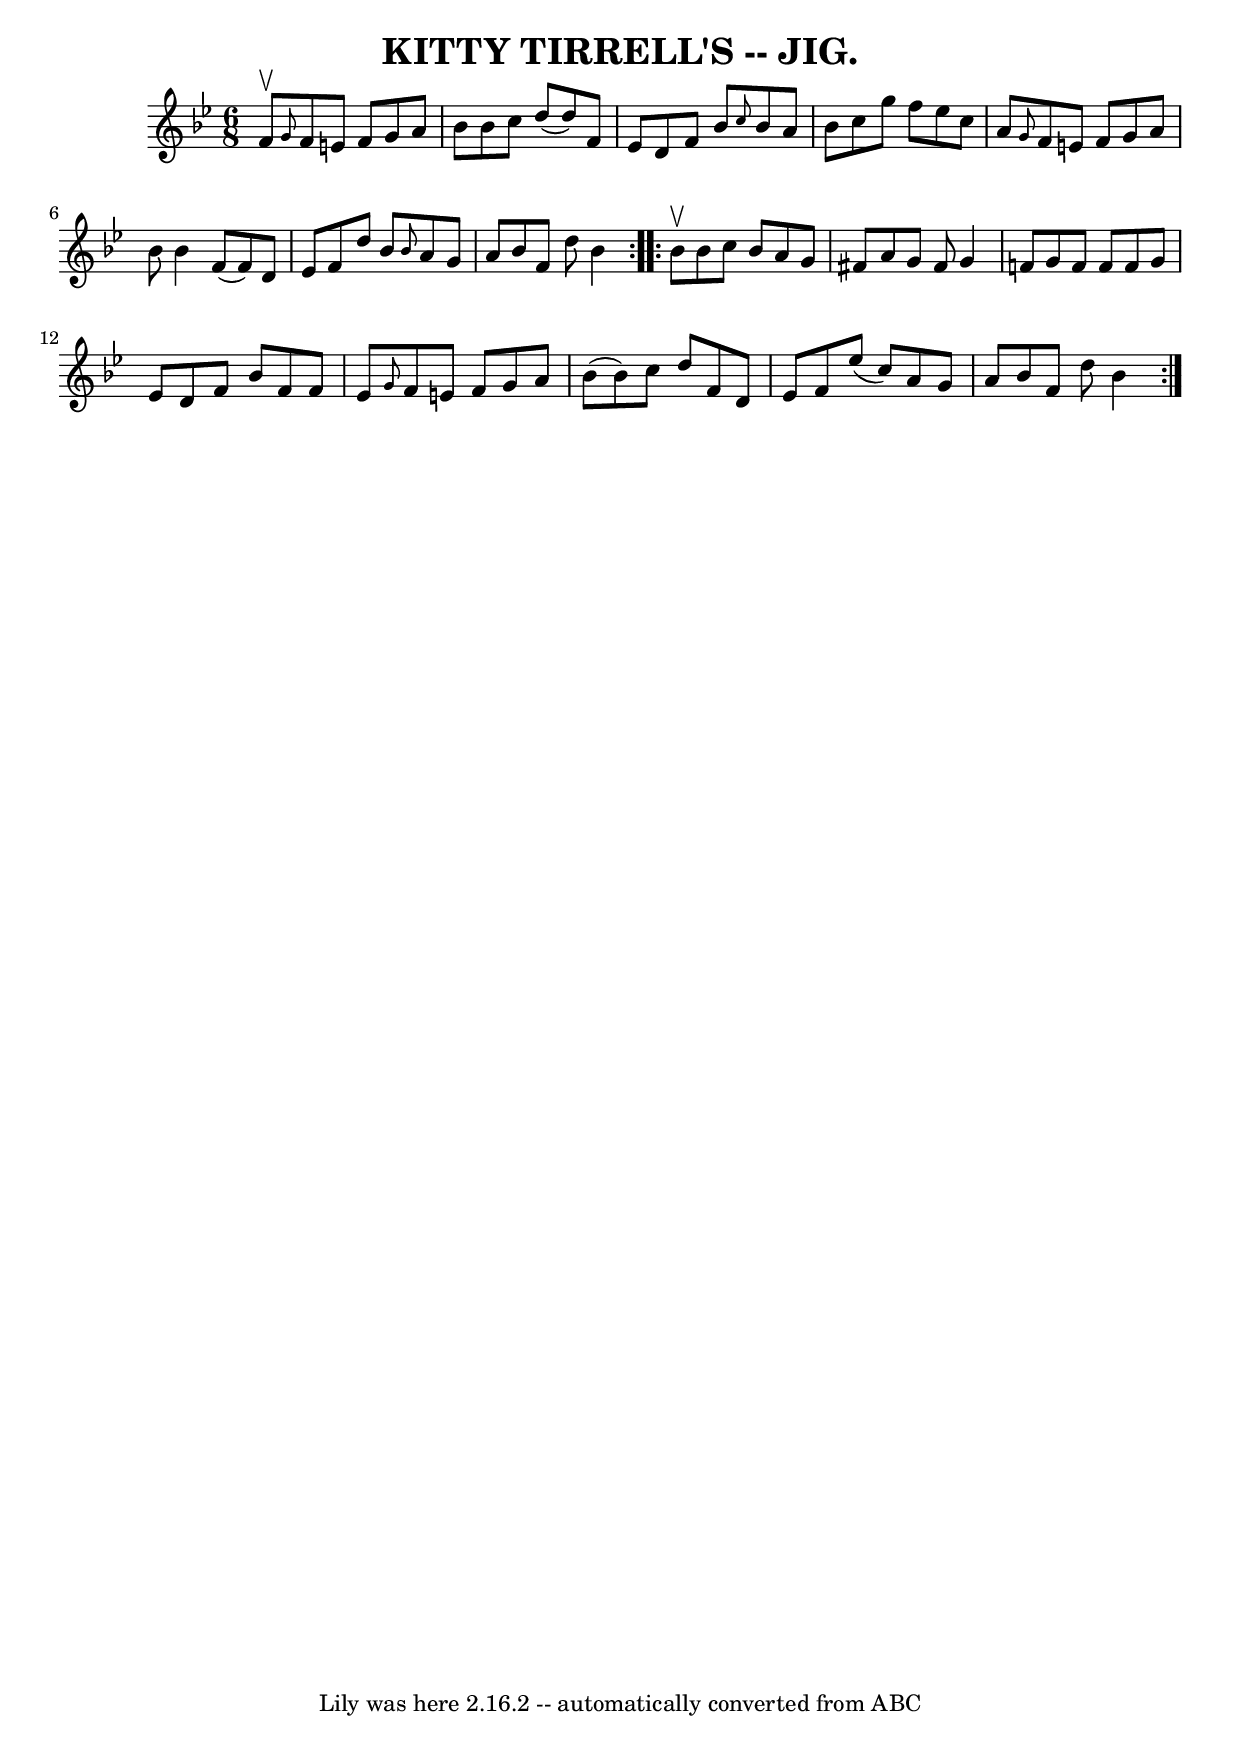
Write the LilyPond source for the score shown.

\version "2.7.40"
\include "Mammoth.ily"
\header {
	%% book = "Coles pg. 64.2"
	crossRefNumber = "22"
	footnotes = ""
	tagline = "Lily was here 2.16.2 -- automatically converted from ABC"
	title = "KITTY TIRRELL'S -- JIG."
}
voicedefault =  {
\set Score.defaultBarType = "empty"

\repeat volta 2 {
\time 6/8 \key bes \major f'8^\upbow |
 \grace { g'8  } f'8    
e'8 f'8 g'8 a'8 bes'8  |
 bes'8 c''8 d''8 (d''8  
-) f'8 ees'8  |
 d'8 f'8 bes'8  \grace { c''8  } bes'8  
 a'8 bes'8  |
 c''8 g''8 f''8 ees''8 c''8 a'8  
|
     \grace { g'8  } f'8 e'8 f'8 g'8 a'8 bes'8  
|
 bes'4 f'8 (f'8) d'8 ees'8  |
 f'8 d''8    
bes'8  \grace { bes'8  } a'8 g'8 a'8  |
 bes'8 f'8    
d''8 bes'4  }     \repeat volta 2 { bes'8^\upbow |
 bes'8 c''8 
 bes'8 a'8 g'8 fis'8  |
 a'8 g'8 fis'8 g'4 f'!8  
|
 g'8 f'8 f'8 f'8 g'8 ees'8  |
 d'8 f'8    
bes'8 f'8 f'8 ees'8  |
     \grace { g'8  } f'8 e'8    
f'8 g'8 a'8 bes'8 (|
 bes'8) c''8 d''8 f'8 d'8  
 ees'8  |
 f'8 ees''8 (c''8) a'8 g'8 a'8  |
   
bes'8 f'8 d''8 bes'4  }   
}

\score{
    <<

	\context Staff="default"
	{
	    \voicedefault 
	}

    >>
	\layout {
	}
	\midi {}
}
